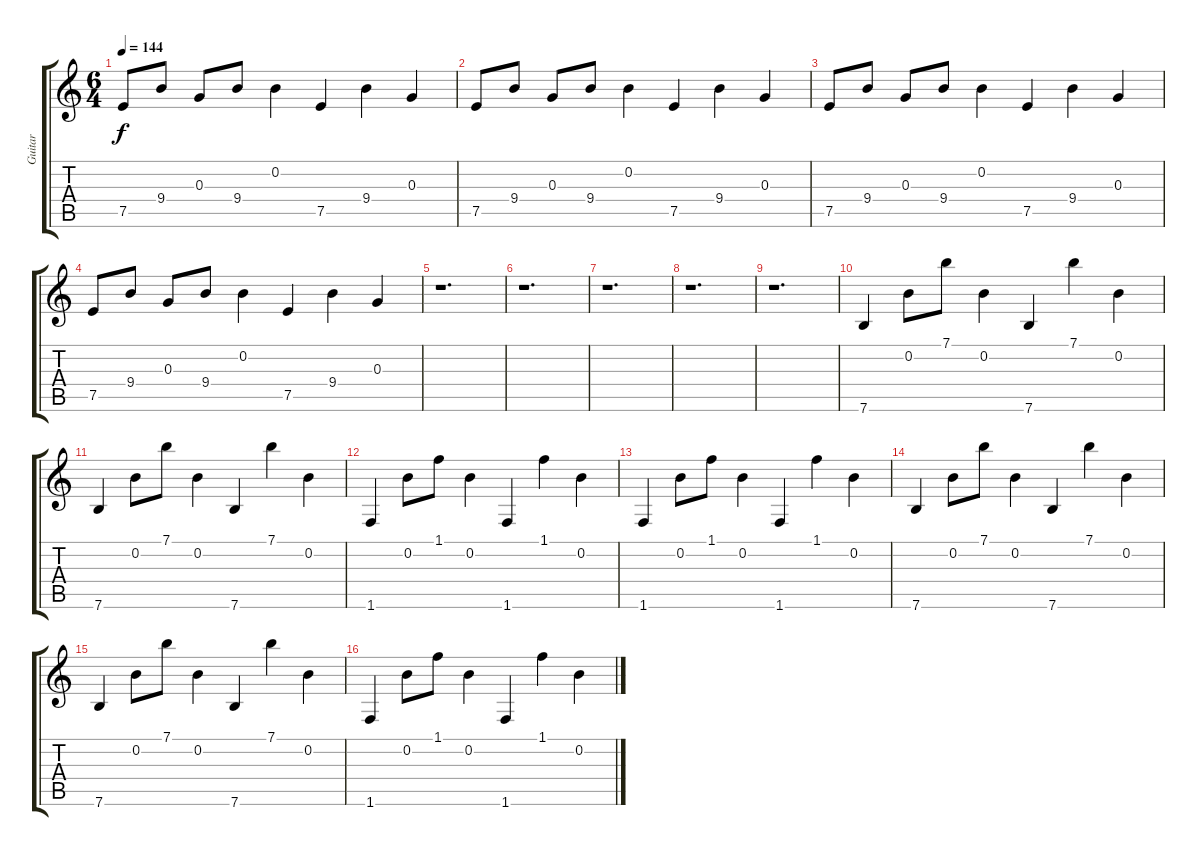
\track ("Guitar" "Guitar") {instrument electricguitarclean}
\staff {score tabs}
\tuning (E4 B3 G3 D3 A2 E2) {hide}
\ts (6 4)
\tempo 144
\clef g2
\ks c
7.5.8{dy f} 9.4.8 0.3.8 9.4.8 0.2.4 7.5.4 9.4.4 0.3.4 |
7.5.8{volume 0 instrument electricguitarclean} 9.4.8 0.3.8 9.4.8 0.2.4 7.5.4 9.4.4 0.3.4 |
7.5.8 9.4.8 0.3.8 9.4.8 0.2.4 7.5.4 9.4.4 0.3.4 |
7.5.8 9.4.8 0.3.8 9.4.8 0.2.4 7.5.4 9.4.4 0.3.4 |
r.1{d} |
r.1{d} |
r.1{d} |
r.1{d} |
r.1{d} |
7.6.4{volume 13} 0.2.8 7.1.8 0.2.4 7.6.4 7.1.4 0.2.4 |
7.6.4 0.2.8 7.1.8 0.2.4 7.6.4 7.1.4 0.2.4 |
1.6.4 0.2.8 1.1.8 0.2.4 1.6.4 1.1.4 0.2.4 |
1.6.4 0.2.8 1.1.8 0.2.4 1.6.4 1.1.4 0.2.4 |
7.6.4 0.2.8 7.1.8 0.2.4 7.6.4 7.1.4 0.2.4 |
7.6.4 0.2.8 7.1.8 0.2.4 7.6.4 7.1.4 0.2.4 |
1.6.4 0.2.8 1.1.8 0.2.4 1.6.4 1.1.4 0.2.4
